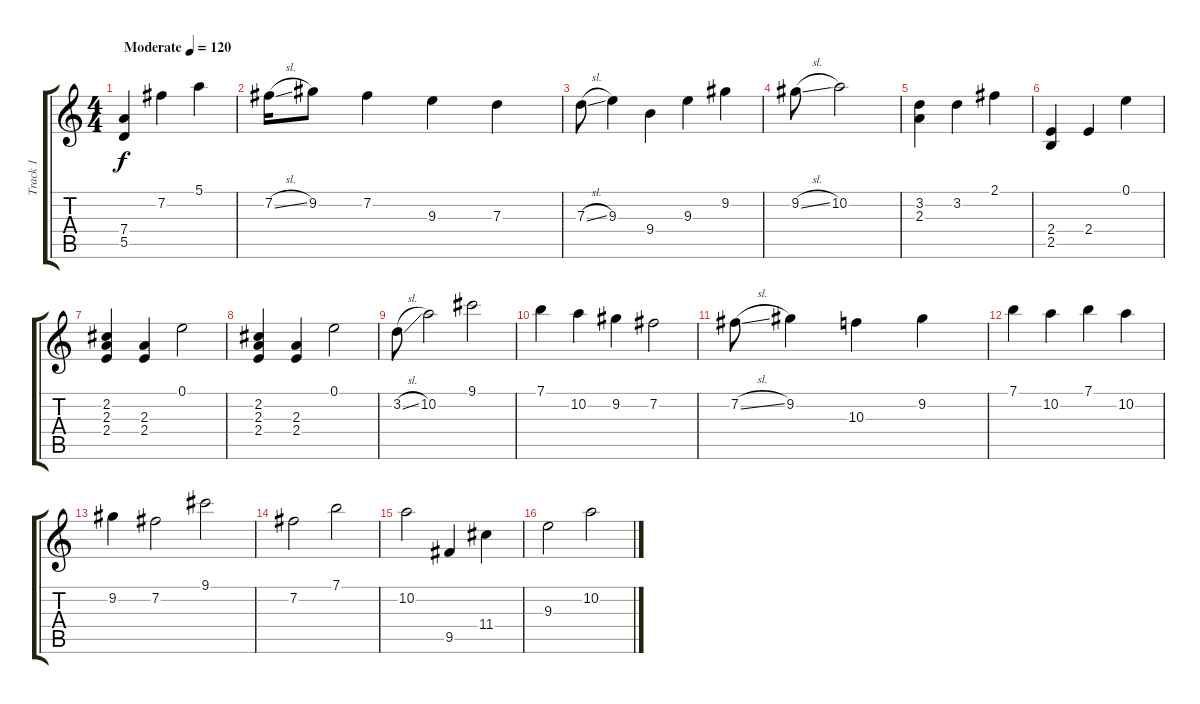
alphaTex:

\track ("Track 1" "Track 1") {instrument acousticguitarsteel}
\staff {score tabs}
\tuning (E4 B3 G3 D3 A2 E2) {hide}
\ts (4 4)
\tempo (120 "Moderate")
\clef g2
\ks c
(7.4 5.5).4{dy f instrument acousticguitarsteel} 7.2.4 5.1.4 |
7.2{sl}.16 9.2.8 7.2.4 9.3.4 7.3.4 |
7.3{sl}.8 9.3.4 9.4.4 9.3.4 9.2.4 |
9.2{sl}.8 10.2.2 |
(3.2 2.3).4 3.2.4 2.1.4 |
(2.4 2.5).4 2.4.4 0.1.4 |
(2.2 2.3 2.4).4 (2.3 2.4).4 0.1.2 |
(2.2 2.3 2.4).4 (2.3 2.4).4 0.1.2 |
3.2{sl}.8 10.2.2 9.1.2 |
7.1.4 10.2.4 9.2.4 7.2.2 |
7.2{sl}.8 9.2.4 10.3.4 9.2.4 |
7.1.4 10.2.4 7.1.4 10.2.4 |
9.2.4 7.2.2 9.1.2 |
7.2.2 7.1.2 |
10.2.2 9.5.4 11.4.4 |
9.3.2 10.2.2
